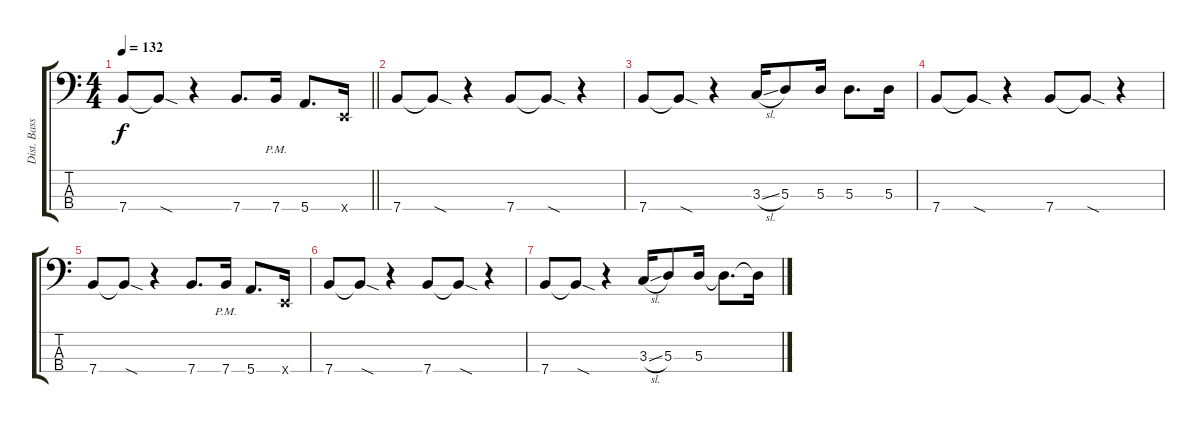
\track ("Dist. Bass" "Dist. Bass") {instrument electricbasspick}
\staff {score tabs}
\tuning (G2 D2 A1 E1) {hide}
\ts (4 4)
\section ("" "")
\tempo 132
\clef f4
\barLineRight lightlight
\ks c
7.4.8{dy f} 7.4{sod t}.8 r.4 7.4.8{d} 7.4{pm}.16 5.4.8{d} 0.4{x}.16 |
\section ("" "")
7.4.8 7.4{sod t}.8 r.4 7.4.8 7.4{sod t}.8 r.4 |
7.4.8 7.4{sod t}.8 r.4 3.3{sl}.16 5.3.8 5.3.16 5.3.8{d} 5.3.16 |
7.4.8 7.4{sod t}.8 r.4 7.4.8 7.4{sod t}.8 r.4 |
7.4.8 7.4{sod t}.8 r.4 7.4.8{d} 7.4{pm}.16 5.4.8{d} 0.4{x}.16 |
7.4.8 7.4{sod t}.8 r.4 7.4.8 7.4{sod t}.8 r.4 |
7.4.8 7.4{sod t}.8 r.4 3.3{sl}.16 5.3.8 5.3.16 5.3{t}.8{d} 5.3{t}.16
